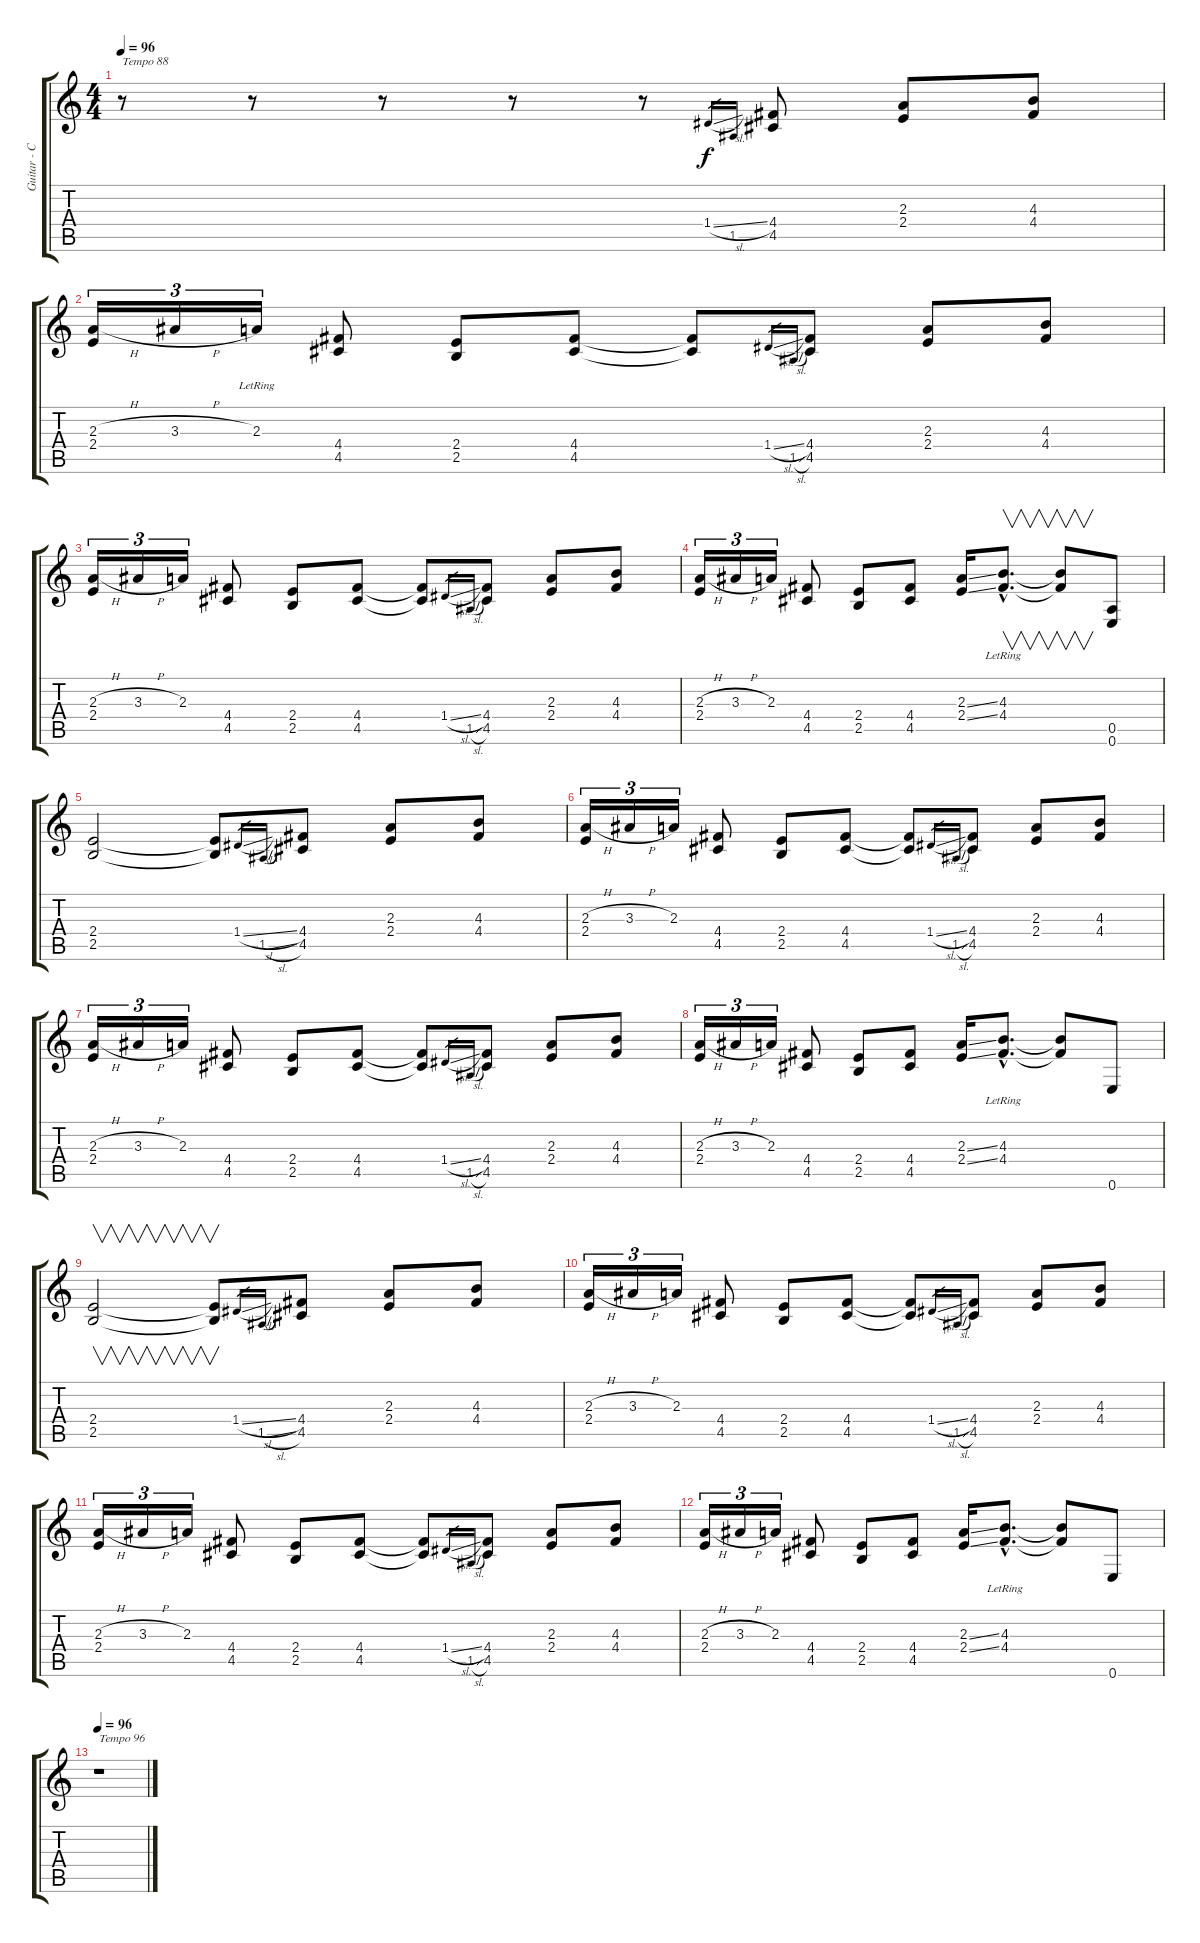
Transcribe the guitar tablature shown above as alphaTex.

\track ("Guitar - Clean" "Guitar - C") {instrument electricguitarclean}
\staff {score tabs}
\tuning (E4 B3 G3 D3 A2 E2) {hide}
\ts (4 4)
\tempo 96
\tempo 88
\tempo 96
\clef g2
\ks c
r.8{txt "Tempo 88" dy f instrument electricguitarclean} r.8 r.8 r.8 r.8 1.4{sl}.16{gr} 1.5.16{gr} (4.4 4.5).8 (2.3 2.4).8 (4.3 4.4).8 |
(2.3{h} 2.4).16{tu (3 2)} 3.3{h}.16{tu (3 2)} 2.3{lr}.16{tu (3 2)} (4.4 4.5).8 (2.4 2.5).8 (4.4 4.5).8 (4.4{t} 4.5{t}).8 1.4{sl}.16{gr} 1.5{sl}.16{gr} (4.4 4.5).8 (2.3 2.4).8 (4.3 4.4).8 |
(2.3{h} 2.4).16{tu (3 2)} 3.3{h}.16{tu (3 2)} 2.3.16{tu (3 2)} (4.4 4.5).8 (2.4 2.5).8 (4.4 4.5).8 (4.4{t} 4.5{t}).8 1.4{sl}.16{gr} 1.5{sl}.16{gr} (4.4 4.5).8 (2.3 2.4).8 (4.3 4.4).8 |
(2.3{h} 2.4).16{tu (3 2)} 3.3{h}.16{tu (3 2)} 2.3.16{tu (3 2)} (4.4 4.5).8 (2.4 2.5).8 (4.4 4.5).8 (2.3{ss} 2.4{ss}).16 (4.3{hac lr} 4.4{hac lr}).8{v d} (4.3{t} 4.4{t}).8{v} (0.5 0.6).8 |
(2.4 2.5).2 (2.4{t} 2.5{t}).8 1.4{sl}.16{gr} 1.5{sl}.16{gr} (4.4 4.5).8 (2.3 2.4).8 (4.3 4.4).8 |
(2.3{h} 2.4).16{tu (3 2)} 3.3{h}.16{tu (3 2)} 2.3.16{tu (3 2)} (4.4 4.5).8 (2.4 2.5).8 (4.4 4.5).8 (4.4{t} 4.5{t}).8 1.4{sl}.16{gr} 1.5{sl}.16{gr} (4.4 4.5).8 (2.3 2.4).8 (4.3 4.4).8 |
(2.3{h} 2.4).16{tu (3 2)} 3.3{h}.16{tu (3 2)} 2.3.16{tu (3 2)} (4.4 4.5).8 (2.4 2.5).8 (4.4 4.5).8 (4.4{t} 4.5{t}).8 1.4{sl}.16{gr} 1.5{sl}.16{gr} (4.4 4.5).8 (2.3 2.4).8 (4.3 4.4).8 |
(2.3{h} 2.4).16{tu (3 2)} 3.3{h}.16{tu (3 2)} 2.3.16{tu (3 2)} (4.4 4.5).8 (2.4 2.5).8 (4.4 4.5).8 (2.3{ss} 2.4{ss}).16 (4.3{hac lr} 4.4{hac lr}).8{d} (4.3{t} 4.4{t}).8 0.6.8 |
(2.4 2.5).2{v} (2.4{t} 2.5{t}).8{v} 1.4{sl}.16{gr} 1.5{sl}.16{gr} (4.4 4.5).8 (2.3 2.4).8 (4.3 4.4).8 |
(2.3{h} 2.4).16{tu (3 2)} 3.3{h}.16{tu (3 2)} 2.3.16{tu (3 2)} (4.4 4.5).8 (2.4 2.5).8 (4.4 4.5).8 (4.4{t} 4.5{t}).8 1.4{sl}.16{gr} 1.5{sl}.16{gr} (4.4 4.5).8 (2.3 2.4).8 (4.3 4.4).8 |
(2.3{h} 2.4).16{tu (3 2)} 3.3{h}.16{tu (3 2)} 2.3.16{tu (3 2)} (4.4 4.5).8 (2.4 2.5).8 (4.4 4.5).8 (4.4{t} 4.5{t}).8 1.4{sl}.16{gr} 1.5{sl}.16{gr} (4.4 4.5).8 (2.3 2.4).8 (4.3 4.4).8 |
(2.3{h} 2.4).16{tu (3 2)} 3.3{h}.16{tu (3 2)} 2.3.16{tu (3 2)} (4.4 4.5).8 (2.4 2.5).8 (4.4 4.5).8 (2.3{ss} 2.4{ss}).16 (4.3{hac lr} 4.4{hac lr}).8{d} (4.3{t} 4.4{t}).8 0.6.8 |
\tempo 96
r.1{txt "Tempo 96"}
